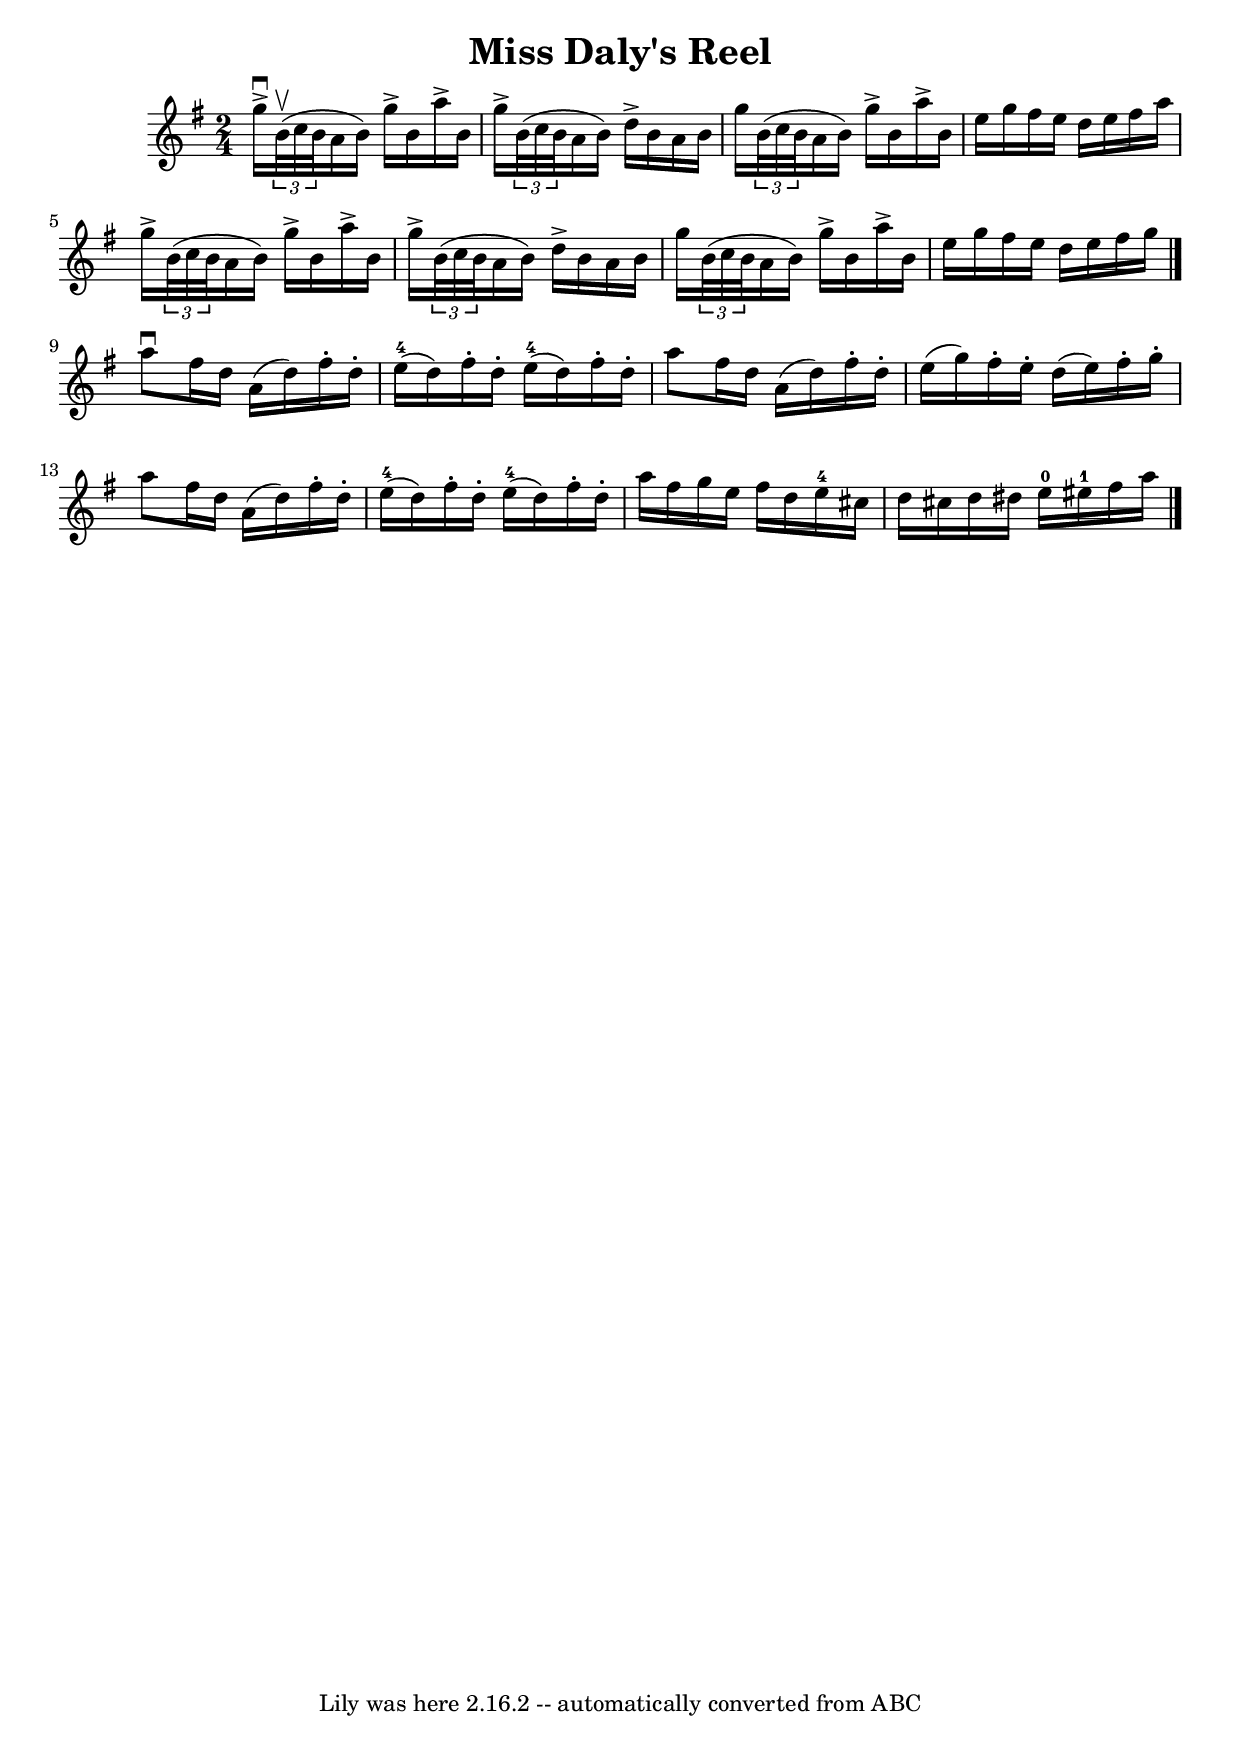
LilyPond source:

\version "2.16.2"
\include "Mammoth.ily"
\header {
  %% book = "Ryan's Mammoth Collection"
  crossRefNumber = "1"
  footnotes = "\\\\367"
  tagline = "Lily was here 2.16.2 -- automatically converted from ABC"
  title = "Miss Daly's Reel"

}
voicedefault =  {


  \time 2/4 
  \key g \major
  g''16^\downbow^\accent   \times 2/3 { b'32 
					^\upbow(c''32 b'32  
				      } a'16 b'16) g''16^\accent b'16 a''16^\accent b'16    |
  g''16^\accent   \times 2/3 { b'32 (c''32    
			       b'32  
			     } a'16 b'16) d''16^\accent b'16 a'16 b'16    |
  
  g''16    \times 2/3 { b'32 (c''32 b'32  
		      } a'16 b'16) g''16^\accent b'16 a''16^\accent b'16    |
  e''16 g''16    
  fis''16 e''16 d''16 e''16 fis''16 a''16    |
  g''16^\accent   \times 2/3 { b'32 (c''32 b'32  
			} a'16 b'16) g''16^\accent b'16 a''16^\accent b'16    |
  g''16^\accent   
  \times 2/3 { b'32 (c''32 b'32  
	     } a'16 b'16) d''16^\accent   
  b'16 a'16 b'16    |
  g''16    \times 2/3 { b'32 (c''32    
			b'32  
		      } a'16 b'16) g''16^\accent b'16 a''16^\accent b'16    
  |
  e''16 g''16 fis''16 e''16 d''16 e''16 fis''16    
  g''16    \bar "|." a''8^\downbow fis''16 d''16 a'16 (d''16)  
  fis''16 -. d''16 -.   |
  e''16-4(d''16) fis''16 -.   
  d''16 -. e''16-4(d''16) fis''16 -. d''16 -.   |
  
  a''8 fis''16 d''16 a'16 (d''16) fis''16 -. d''16 -.   
  |
  e''16 (g''16) fis''16 -. e''16 -. d''16 (e''16)   
  fis''16 -. g''16 -.   |
  a''8 fis''16 d''16 a'16 (d''16 
  ) fis''16 -. d''16 -.   |
  e''16-4(d''16) fis''16 -. 
  d''16 -. e''16-4(d''16) fis''16 -. d''16 -.   |
  
  a''16 fis''16 g''16 e''16 fis''16 d''16 e''16-4 cis''16  
  |
  d''16 cis''16 d''16 dis''16 e''16-0 eis''16 
  -1 fis''16 a''16      \bar "|."   

}

\score{
  <<

    \context Staff="default"
    {
      \voicedefault 
      
    }

  >>
  \layout {
    
  }
  \midi {
  }

}
